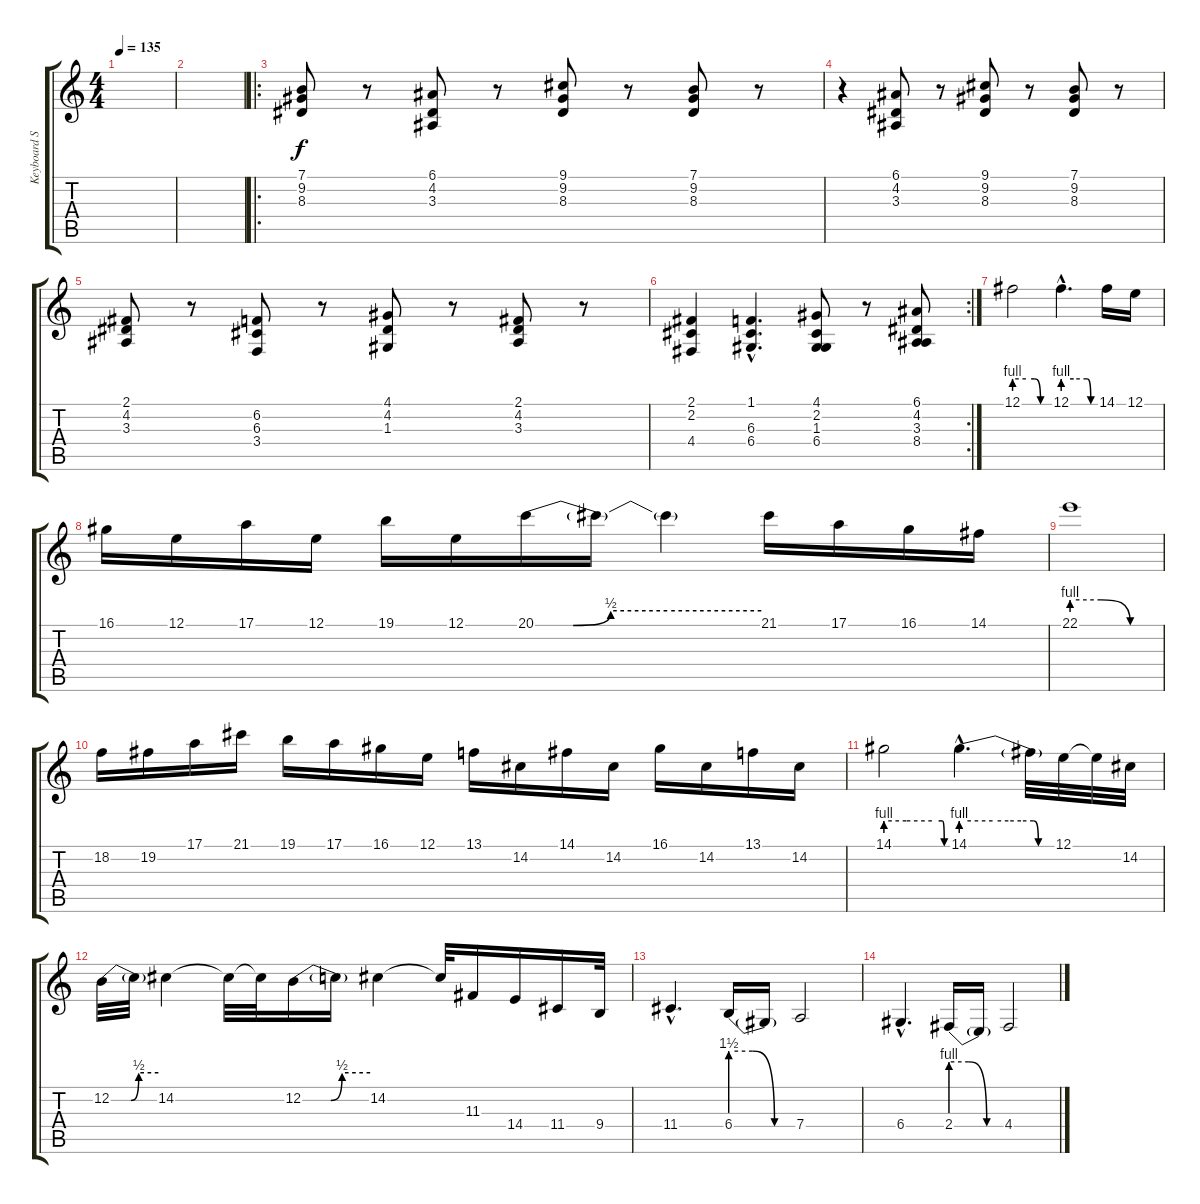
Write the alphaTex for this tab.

\track ("Keyboard Solo" "Keyboard S") {instrument stringensemble1}
\staff {score tabs}
\tuning (E4 B3 G3 D3 A2 E2) {hide}
\ts (4 4)
\tempo 135
\clef g2
\ks c
|
|
\ro
(7.1 9.2 8.3).8{volume 16} r.8 (6.1 4.2 3.3).8 r.8 (9.1 9.2 8.3).8 r.8 (7.1 9.2 8.3).8 r.8 |
r.4 (6.1 4.2 3.3).8 r.8 (9.1 9.2 8.3).8 r.8 (7.1 9.2 8.3).8 r.8 |
(2.1 4.2 3.3).8 r.8 (6.2 6.3 3.4).8 r.8 (4.1 4.2 1.3).8 r.8 (2.1 4.2 3.3).8 r.8 |
\rc 2
(2.1 2.2 4.4).4 (1.1{hac} 6.3{hac} 6.4{hac}).4{d} (4.1 2.2 1.3 6.4).8 r.8 (6.1 4.2 3.3 8.4).8 |
12.1{be (custom 0 4 20 4 35 4 45 0 60 0)}.2{instrument lead1square} 12.1{be (custom 0 4 20 4 45 4 52 0 60 0) hac}.4{d} 14.1.16 12.1.16 |
16.1.16 12.1.16 17.1.16 12.1.16 19.1.16 12.1.16 20.1{be (custom 0 0 10 0 20 2 35 2 60 2)}.16 20.1{t}.16 20.1{t}.4 21.1.16 17.1.16 16.1.16 14.1.16 |
22.1{be (custom 0 4 20 4 40 0 60 0)}.1 |
18.2.16 19.2.16 17.1.16 21.1.16 19.1.16 17.1.16 16.1.16 12.1.16 13.1.16 14.2.16 14.1.16 14.2.16 16.1.16 14.2.16 13.1.16 14.2.16 |
14.1{be (custom 0 4 20 4 45 4 55 4 57 0 60 0)}.2 14.1{be (custom 0 4 20 4 30 4 38 4 46 4 49 0 60 0) hac}.4{d} 14.1{t}.32 12.1.32 12.1{t}.32 14.2.32 |
12.2{be (custom 0 0 25 0 35 2 60 2)}.32 12.2{t}.32 14.2.4 14.2{t}.32 14.2{t}.32 12.2{be (custom 0 0 25 0 35 2 60 2)}.16 12.2{t}.16 14.2.4 14.2{t}.32 11.3.16 14.4.16 11.4.16 9.4.32 |
11.4{hac}.4{d} 6.4{be (custom 0 6 20 6 40 0 60 0)}.16 6.4{t}.16 7.4.2 |
6.4{hac}.4{d} 2.4{be (custom 0 4 20 4 40 0 60 0)}.16 2.4{t}.16 4.4.2
